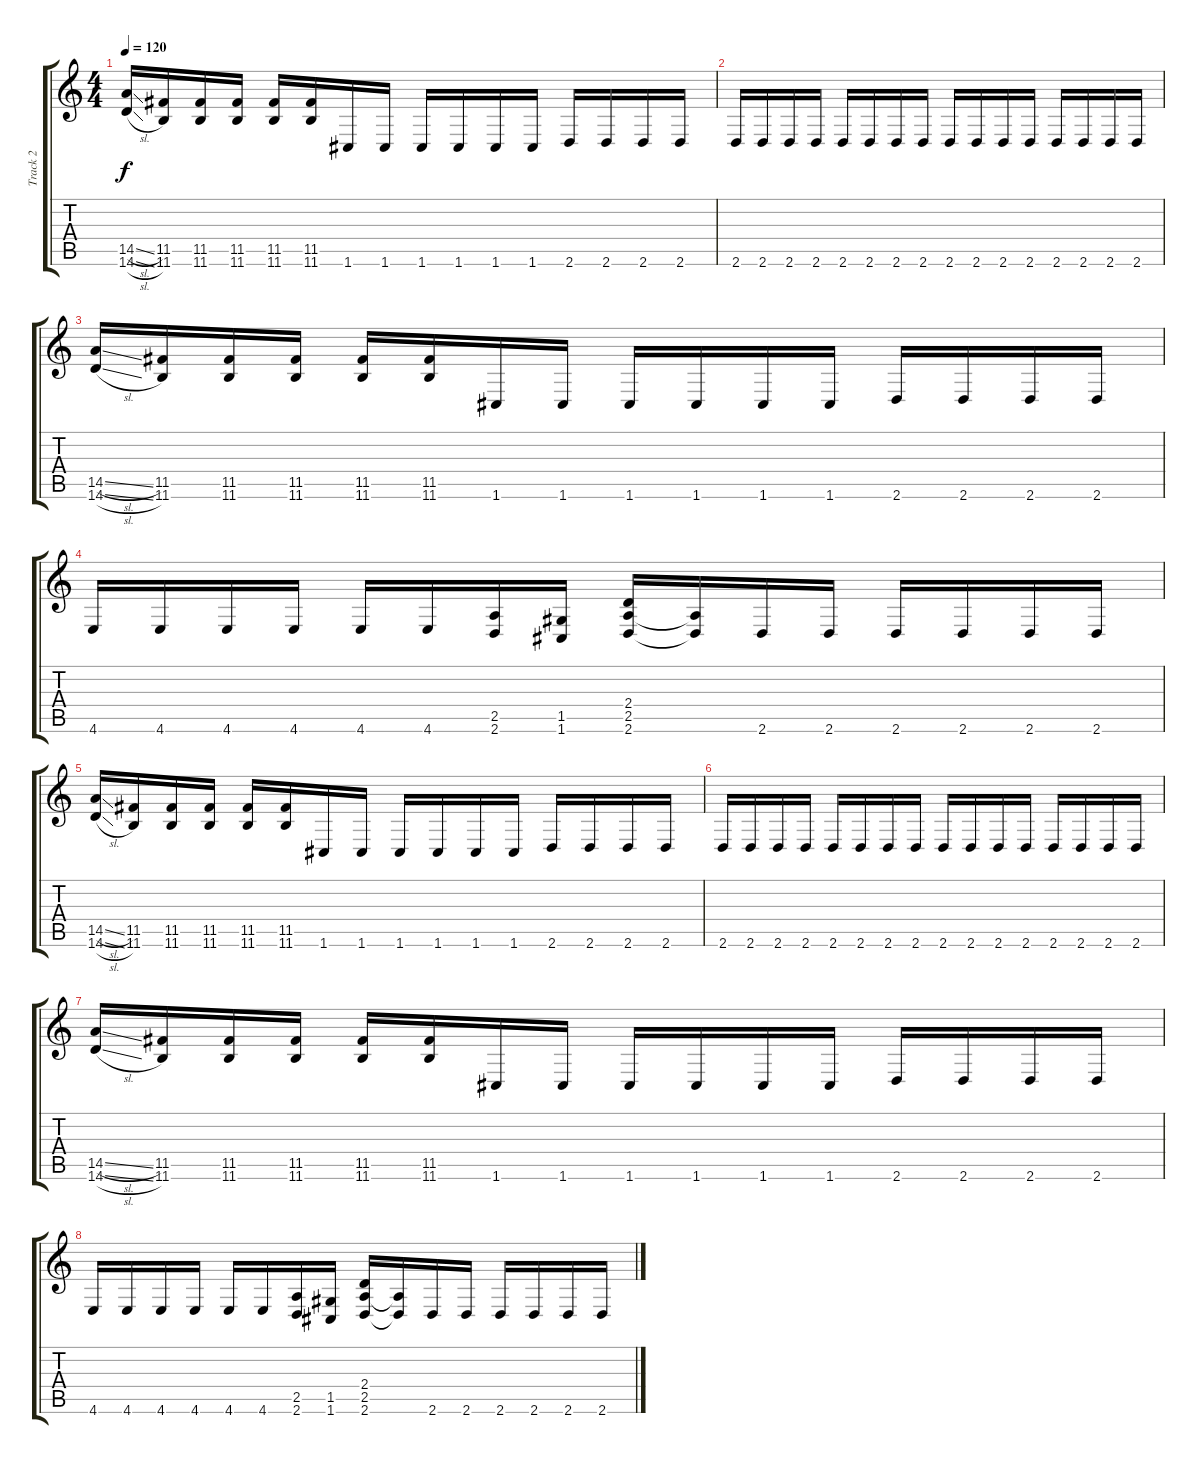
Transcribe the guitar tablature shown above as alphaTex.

\track ("Track 2" "Track 2") {instrument distortionguitar}
\staff {score tabs}
\tuning (D4 A3 F3 C3 G2 C2) {hide}
\ts (4 4)
\tempo 120
\clef g2
\ks c
(14.5{sl} 14.6{sl}).16{dy f} (11.5 11.6).16 (11.5 11.6).16 (11.5 11.6).16 (11.5 11.6).16 (11.5 11.6).16 1.6.16 1.6.16 1.6.16 1.6.16 1.6.16 1.6.16 2.6.16 2.6.16 2.6.16 2.6.16 |
2.6.16 2.6.16 2.6.16 2.6.16 2.6.16 2.6.16 2.6.16 2.6.16 2.6.16 2.6.16 2.6.16 2.6.16 2.6.16 2.6.16 2.6.16 2.6.16 |
(14.5{sl} 14.6{sl}).16 (11.5 11.6).16 (11.5 11.6).16 (11.5 11.6).16 (11.5 11.6).16 (11.5 11.6).16 1.6.16 1.6.16 1.6.16 1.6.16 1.6.16 1.6.16 2.6.16 2.6.16 2.6.16 2.6.16 |
4.6.16 4.6.16 4.6.16 4.6.16 4.6.16 4.6.16 (2.5 2.6).16 (1.5 1.6).16 (2.4 2.5 2.6).16 (2.5{t} 2.6{t}).16 2.6.16 2.6.16 2.6.16 2.6.16 2.6.16 2.6.16 |
(14.5{sl} 14.6{sl}).16 (11.5 11.6).16 (11.5 11.6).16 (11.5 11.6).16 (11.5 11.6).16 (11.5 11.6).16 1.6.16 1.6.16 1.6.16 1.6.16 1.6.16 1.6.16 2.6.16 2.6.16 2.6.16 2.6.16 |
2.6.16 2.6.16 2.6.16 2.6.16 2.6.16 2.6.16 2.6.16 2.6.16 2.6.16 2.6.16 2.6.16 2.6.16 2.6.16 2.6.16 2.6.16 2.6.16 |
(14.5{sl} 14.6{sl}).16 (11.5 11.6).16 (11.5 11.6).16 (11.5 11.6).16 (11.5 11.6).16 (11.5 11.6).16 1.6.16 1.6.16 1.6.16 1.6.16 1.6.16 1.6.16 2.6.16 2.6.16 2.6.16 2.6.16 |
4.6.16 4.6.16 4.6.16 4.6.16 4.6.16 4.6.16 (2.5 2.6).16 (1.5 1.6).16 (2.4 2.5 2.6).16 (2.5{t} 2.6{t}).16 2.6.16 2.6.16 2.6.16 2.6.16 2.6.16 2.6.16
